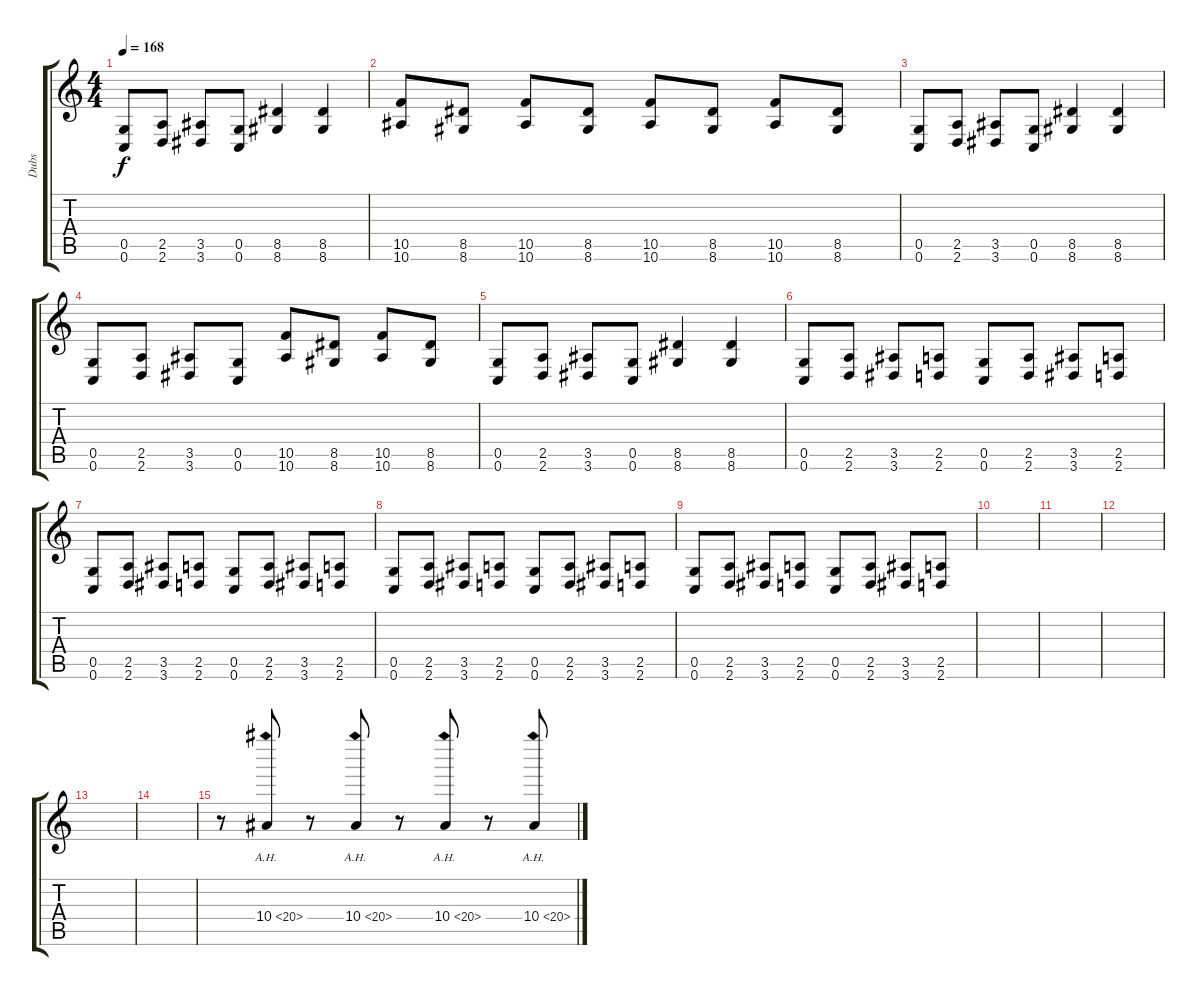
\track ("Dubs" "Dubs") {instrument distortionguitar}
\staff {score tabs}
\tuning (D4 A3 F3 C3 G2 C2) {hide}
\ts (4 4)
\tempo 168
\clef g2
\ks c
(0.5 0.6).8{dy f} (2.5 2.6).8 (3.5 3.6).8 (0.5 0.6).8 (8.5 8.6).4 (8.5 8.6).4 |
(10.5 10.6).8 (8.5 8.6).8 (10.5 10.6).8 (8.5 8.6).8 (10.5 10.6).8 (8.5 8.6).8 (10.5 10.6).8 (8.5 8.6).8 |
(0.5 0.6).8 (2.5 2.6).8 (3.5 3.6).8 (0.5 0.6).8 (8.5 8.6).4 (8.5 8.6).4 |
(0.5 0.6).8 (2.5 2.6).8 (3.5 3.6).8 (0.5 0.6).8 (10.5 10.6).8 (8.5 8.6).8 (10.5 10.6).8 (8.5 8.6).8 |
(0.5 0.6).8 (2.5 2.6).8 (3.5 3.6).8 (0.5 0.6).8 (8.5 8.6).4 (8.5 8.6).4 |
(0.5 0.6).8 (2.5 2.6).8 (3.5 3.6).8 (2.5 2.6).8 (0.5 0.6).8 (2.5 2.6).8 (3.5 3.6).8 (2.5 2.6).8 |
(0.5 0.6).8 (2.5 2.6).8 (3.5 3.6).8 (2.5 2.6).8 (0.5 0.6).8 (2.5 2.6).8 (3.5 3.6).8 (2.5 2.6).8 |
(0.5 0.6).8 (2.5 2.6).8 (3.5 3.6).8 (2.5 2.6).8 (0.5 0.6).8 (2.5 2.6).8 (3.5 3.6).8 (2.5 2.6).8 |
(0.5 0.6).8 (2.5 2.6).8 (3.5 3.6).8 (2.5 2.6).8 (0.5 0.6).8 (2.5 2.6).8 (3.5 3.6).8 (2.5 2.6).8 |
|
|
|
|
|
r.8 10.4{ah 10}.8 r.8 10.4{ah 10}.8 r.8 10.4{ah 10}.8 r.8 10.4{ah 10}.8
